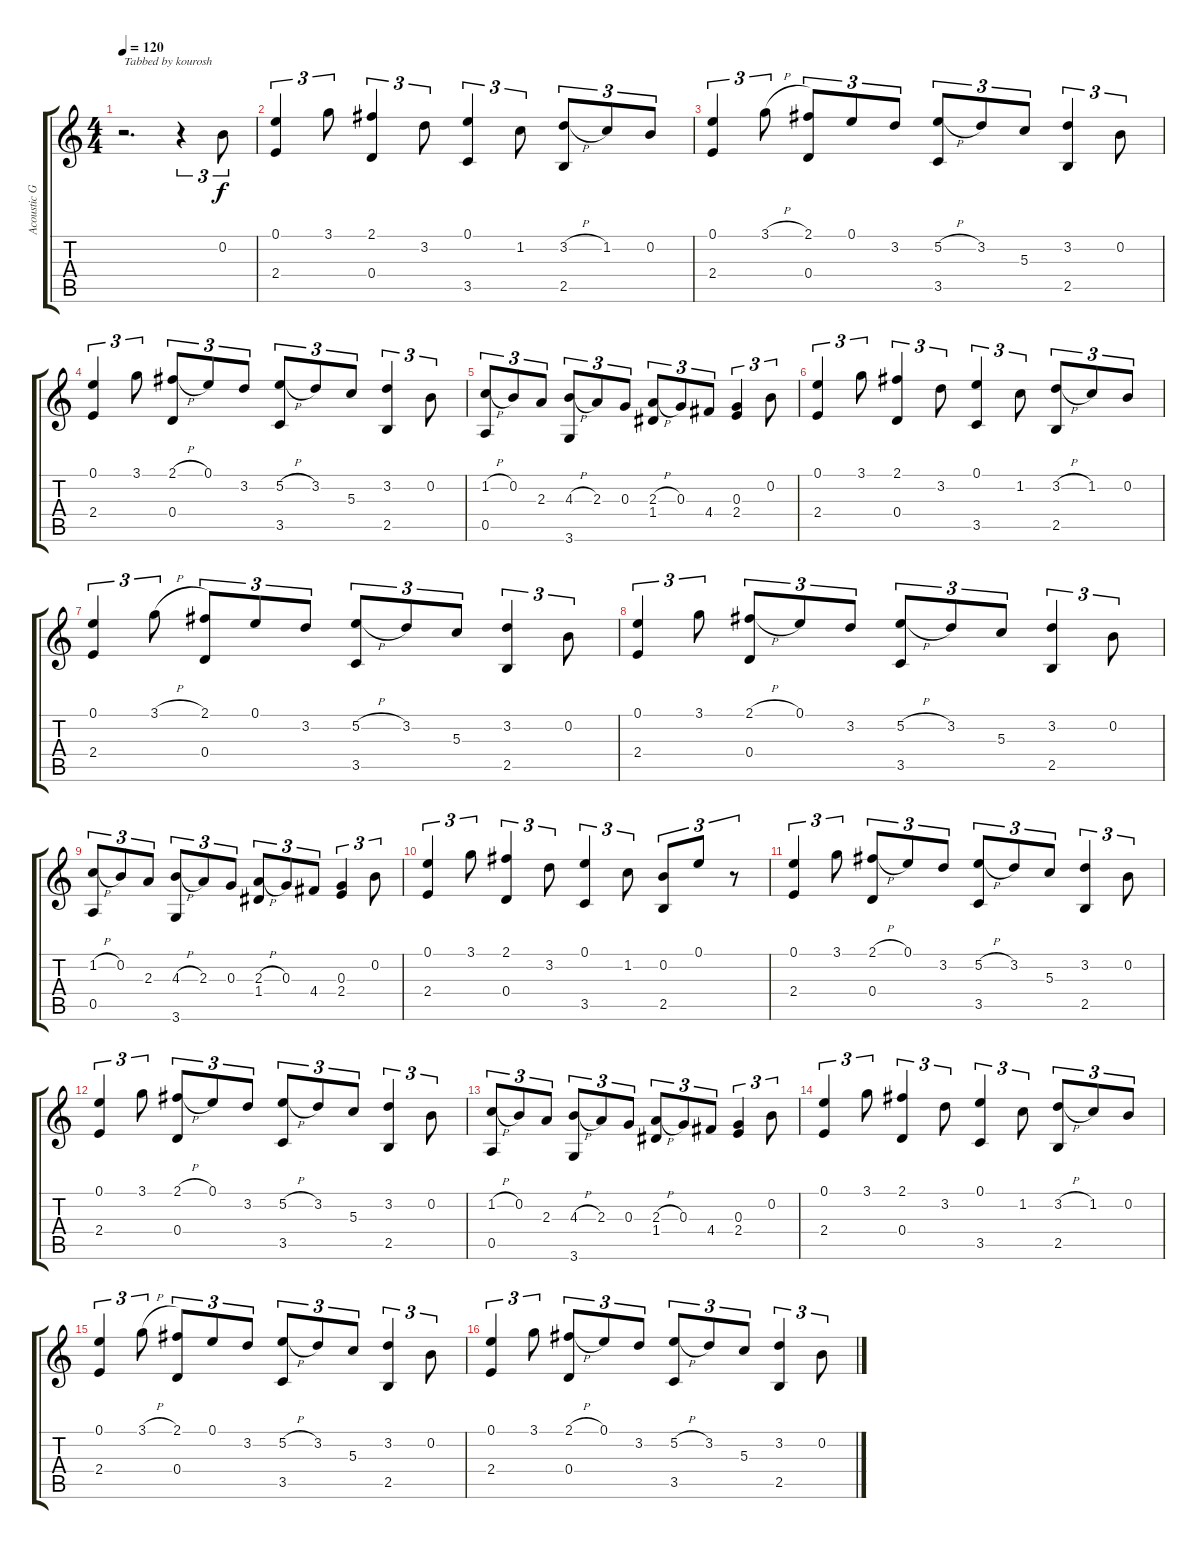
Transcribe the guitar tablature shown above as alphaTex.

\track ("Acoustic Guitar - Nylon" "Acoustic G") {instrument acousticguitarnylon}
\staff {score tabs}
\tuning (E4 B3 G3 D3 A2 E2) {hide}
\ts (4 4)
\tempo 120
\clef g2
\ks c
r.2{d txt "Tabbed by kourosh" dy f instrument acousticguitarnylon} r.4{tu (3 2)} 0.2.8{tu (3 2)} |
(0.1 2.4).4{tu (3 2)} 3.1.8{tu (3 2)} (2.1 0.4).4{tu (3 2)} 3.2.8{tu (3 2)} (0.1 3.5).4{tu (3 2)} 1.2.8{tu (3 2)} (3.2{h} 2.5).8{tu (3 2)} 1.2.8{tu (3 2)} 0.2.8{tu (3 2)} |
(0.1 2.4).4{tu (3 2)} 3.1{h}.8{tu (3 2)} (2.1 0.4).8{tu (3 2)} 0.1.8{tu (3 2)} 3.2.8{tu (3 2)} (5.2{h} 3.5).8{tu (3 2)} 3.2.8{tu (3 2)} 5.3.8{tu (3 2)} (3.2 2.5).4{tu (3 2)} 0.2.8{tu (3 2)} |
(0.1 2.4).4{tu (3 2)} 3.1.8{tu (3 2)} (2.1{h} 0.4).8{tu (3 2)} 0.1.8{tu (3 2)} 3.2.8{tu (3 2)} (5.2{h} 3.5).8{tu (3 2)} 3.2.8{tu (3 2)} 5.3.8{tu (3 2)} (3.2 2.5).4{tu (3 2)} 0.2.8{tu (3 2)} |
(1.2{h} 0.5).8{tu (3 2)} 0.2.8{tu (3 2)} 2.3.8{tu (3 2)} (4.3{h} 3.6).8{tu (3 2)} 2.3.8{tu (3 2)} 0.3.8{tu (3 2)} (2.3{h} 1.4).8{tu (3 2)} 0.3.8{tu (3 2)} 4.4.8{tu (3 2)} (0.3 2.4).4{tu (3 2)} 0.2.8{tu (3 2)} |
(0.1 2.4).4{tu (3 2)} 3.1.8{tu (3 2)} (2.1 0.4).4{tu (3 2)} 3.2.8{tu (3 2)} (0.1 3.5).4{tu (3 2)} 1.2.8{tu (3 2)} (3.2{h} 2.5).8{tu (3 2)} 1.2.8{tu (3 2)} 0.2.8{tu (3 2)} |
(0.1 2.4).4{tu (3 2)} 3.1{h}.8{tu (3 2)} (2.1 0.4).8{tu (3 2)} 0.1.8{tu (3 2)} 3.2.8{tu (3 2)} (5.2{h} 3.5).8{tu (3 2)} 3.2.8{tu (3 2)} 5.3.8{tu (3 2)} (3.2 2.5).4{tu (3 2)} 0.2.8{tu (3 2)} |
(0.1 2.4).4{tu (3 2)} 3.1.8{tu (3 2)} (2.1{h} 0.4).8{tu (3 2)} 0.1.8{tu (3 2)} 3.2.8{tu (3 2)} (5.2{h} 3.5).8{tu (3 2)} 3.2.8{tu (3 2)} 5.3.8{tu (3 2)} (3.2 2.5).4{tu (3 2)} 0.2.8{tu (3 2)} |
(1.2{h} 0.5).8{tu (3 2)} 0.2.8{tu (3 2)} 2.3.8{tu (3 2)} (4.3{h} 3.6).8{tu (3 2)} 2.3.8{tu (3 2)} 0.3.8{tu (3 2)} (2.3{h} 1.4).8{tu (3 2)} 0.3.8{tu (3 2)} 4.4.8{tu (3 2)} (0.3 2.4).4{tu (3 2)} 0.2.8{tu (3 2)} |
(0.1 2.4).4{tu (3 2)} 3.1.8{tu (3 2)} (2.1 0.4).4{tu (3 2)} 3.2.8{tu (3 2)} (0.1 3.5).4{tu (3 2)} 1.2.8{tu (3 2)} (0.2 2.5).8{tu (3 2)} 0.1.8{tu (3 2)} r.8{tu (3 2)} |
(0.1 2.4).4{tu (3 2)} 3.1.8{tu (3 2)} (2.1{h} 0.4).8{tu (3 2)} 0.1.8{tu (3 2)} 3.2.8{tu (3 2)} (5.2{h} 3.5).8{tu (3 2)} 3.2.8{tu (3 2)} 5.3.8{tu (3 2)} (3.2 2.5).4{tu (3 2)} 0.2.8{tu (3 2)} |
(0.1 2.4).4{tu (3 2)} 3.1.8{tu (3 2)} (2.1{h} 0.4).8{tu (3 2)} 0.1.8{tu (3 2)} 3.2.8{tu (3 2)} (5.2{h} 3.5).8{tu (3 2)} 3.2.8{tu (3 2)} 5.3.8{tu (3 2)} (3.2 2.5).4{tu (3 2)} 0.2.8{tu (3 2)} |
(1.2{h} 0.5).8{tu (3 2)} 0.2.8{tu (3 2)} 2.3.8{tu (3 2)} (4.3{h} 3.6).8{tu (3 2)} 2.3.8{tu (3 2)} 0.3.8{tu (3 2)} (2.3{h} 1.4).8{tu (3 2)} 0.3.8{tu (3 2)} 4.4.8{tu (3 2)} (0.3 2.4).4{tu (3 2)} 0.2.8{tu (3 2)} |
(0.1 2.4).4{tu (3 2)} 3.1.8{tu (3 2)} (2.1 0.4).4{tu (3 2)} 3.2.8{tu (3 2)} (0.1 3.5).4{tu (3 2)} 1.2.8{tu (3 2)} (3.2{h} 2.5).8{tu (3 2)} 1.2.8{tu (3 2)} 0.2.8{tu (3 2)} |
(0.1 2.4).4{tu (3 2)} 3.1{h}.8{tu (3 2)} (2.1 0.4).8{tu (3 2)} 0.1.8{tu (3 2)} 3.2.8{tu (3 2)} (5.2{h} 3.5).8{tu (3 2)} 3.2.8{tu (3 2)} 5.3.8{tu (3 2)} (3.2 2.5).4{tu (3 2)} 0.2.8{tu (3 2)} |
(0.1 2.4).4{tu (3 2)} 3.1.8{tu (3 2)} (2.1{h} 0.4).8{tu (3 2)} 0.1.8{tu (3 2)} 3.2.8{tu (3 2)} (5.2{h} 3.5).8{tu (3 2)} 3.2.8{tu (3 2)} 5.3.8{tu (3 2)} (3.2 2.5).4{tu (3 2)} 0.2.8{tu (3 2)}
